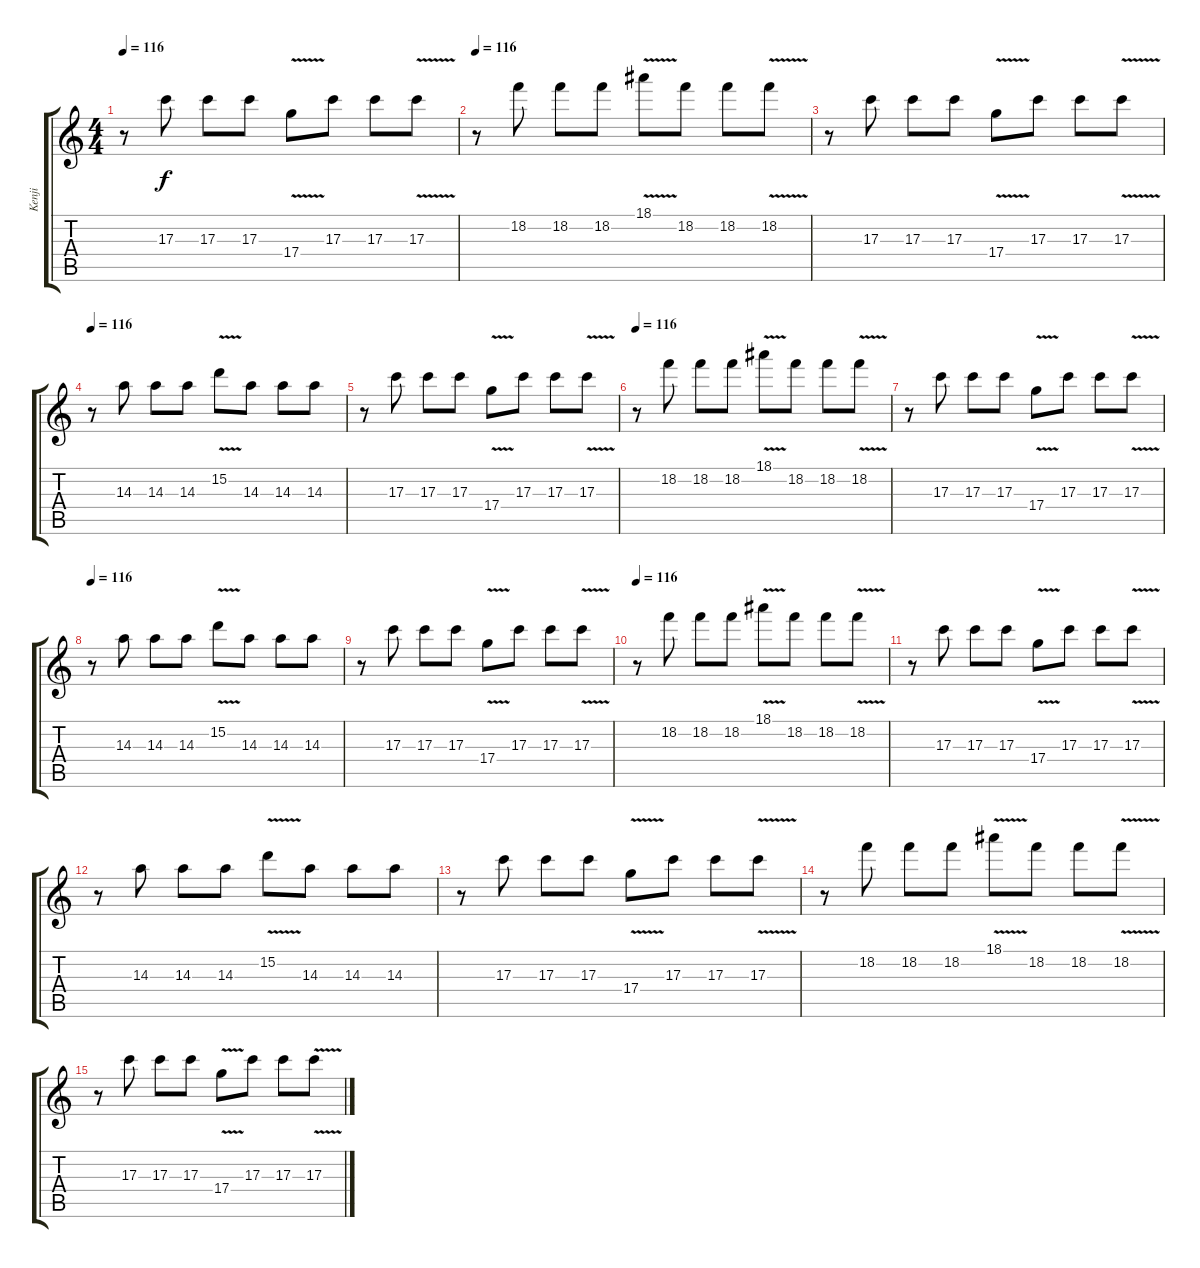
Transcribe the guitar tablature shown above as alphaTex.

\track ("Kenji" "Kenji") {instrument acousticguitarsteel}
\staff {score tabs}
\tuning (E4 B3 G3 D3 A2 E2) {hide}
\ts (4 4)
\tempo 116
\clef g2
\ks c
r.8{dy f} 17.3.8 17.3.8 17.3.8 17.4{v}.8 17.3.8 17.3.8 17.3{v}.8 |
\tempo 116
r.8 18.2.8 18.2.8 18.2.8 18.1{v}.8 18.2.8 18.2.8 18.2{v}.8 |
r.8 17.3.8 17.3.8 17.3.8 17.4{v}.8 17.3.8 17.3.8 17.3{v}.8 |
\tempo 116
r.8 14.3.8 14.3.8 14.3.8 15.2{v}.8 14.3.8 14.3.8 14.3.8 |
r.8 17.3.8 17.3.8 17.3.8 17.4{v}.8 17.3.8 17.3.8 17.3{v}.8 |
\tempo 116
r.8 18.2.8 18.2.8 18.2.8 18.1{v}.8 18.2.8 18.2.8 18.2{v}.8 |
r.8 17.3.8 17.3.8 17.3.8 17.4{v}.8 17.3.8 17.3.8 17.3{v}.8 |
\tempo 116
r.8 14.3.8 14.3.8 14.3.8 15.2{v}.8 14.3.8 14.3.8 14.3.8 |
r.8 17.3.8 17.3.8 17.3.8 17.4{v}.8 17.3.8 17.3.8 17.3{v}.8 |
\tempo 116
r.8 18.2.8 18.2.8 18.2.8 18.1{v}.8 18.2.8 18.2.8 18.2{v}.8 |
r.8 17.3.8 17.3.8 17.3.8 17.4{v}.8 17.3.8 17.3.8 17.3{v}.8 |
r.8{volume 0} 14.3.8 14.3.8 14.3.8 15.2{v}.8 14.3.8 14.3.8 14.3.8 |
r.8 17.3.8 17.3.8 17.3.8 17.4{v}.8 17.3.8 17.3.8 17.3{v}.8 |
r.8 18.2.8 18.2.8 18.2.8 18.1{v}.8 18.2.8 18.2.8 18.2{v}.8 |
r.8 17.3.8 17.3.8 17.3.8 17.4{v}.8 17.3.8 17.3.8 17.3{v}.8
